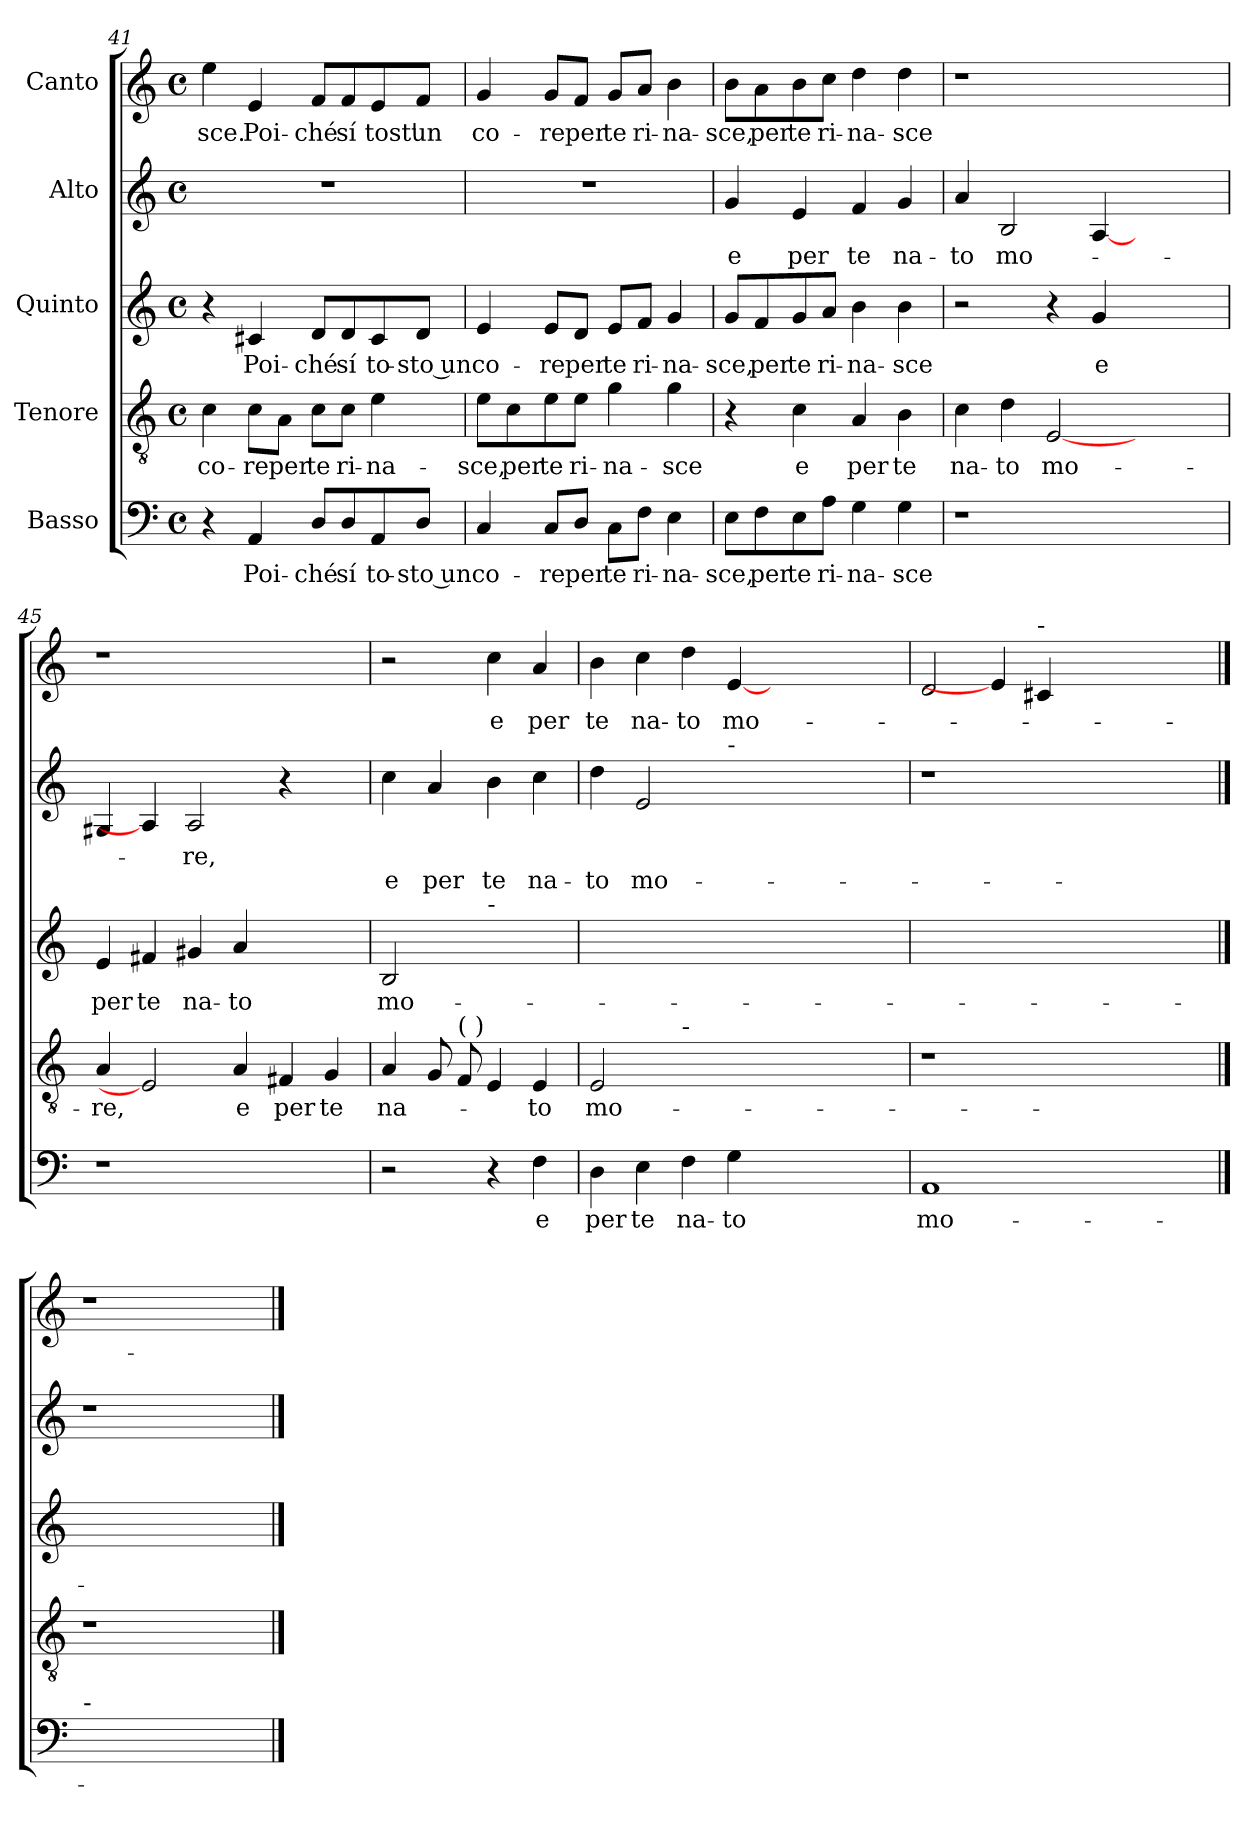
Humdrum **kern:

**kern	**text	**kern	**text	**kern	**text	**kern	**text	**text	**kern	**text
*part5	*part5	*part4	*part4	*part3	*part3	*part2	*part2	*part2	*part1	*part1
*staff5	*staff5	*staff4	*staff4	*staff3	*staff3	*staff2	*staff2	*staff2	*staff1	*staff1
*I"Basso	*	*I"Tenore	*	*I"Quinto	*	*I"Alto	*	*	*I"Canto	*
!!LO:PB:g=z
*clefF4	*	*clefGv2	*	*clefG2	*	*clefG2	*	*	*clefG2	*
*k[]	*	*k[]	*	*k[]	*	*k[]	*	*	*k[]	*
*M4/4	*	*M4/4	*	*M4/4	*	*M4/4	*	*	*M4/4	*
*met(c)	*	*met(c)	*	*met(c)	*	*met(c)	*	*	*met(c)	*
=41	=41	=41	=41	=41	=41	=41	=41	=41	=41	=41
!	!	!	!LO:LY:b	!	!	!	!	!	!	!LO:LY:b
4r	.	4c\	co-	4r	.	1r	.	.	4ee\	-sce.
!	!LO:LY:b	!	!LO:LY:b	!	!LO:LY:b	!	!	!	!	!LO:LY:b
4AA/	Poi-	8c\L	-re	4c#X/	Poi-	.	.	.	4e/	Poi-
!	!	!	!LO:LY:b	!	!	!	!	!	!	!
.	.	8A\J	per	.	.	.	.	.	.	.
!	!LO:LY:b	!	!LO:LY:b	!	!LO:LY:b	!	!	!	!	!LO:LY:b
8D/L	-ché	8c\L	te	8d/L	-ché	.	.	.	8f/L	-ché
!	!LO:LY:b	!	!LO:LY:b	!	!LO:LY:b	!	!	!	!	!LO:LY:b
8D/	sí	8c\J	ri-	8d/	sí	.	.	.	8f/	sí
!	!LO:LY:b	!	!LO:LY:b	!	!LO:LY:b	!	!	!	!	!LO:LY:b
8AA/	to-	4e\	-na-	8c#i/	to-	.	.	.	8e/	tost'
!	!LO:LY:b	!	!	!	!LO:LY:b	!	!	!	!	!LO:LY:b
8D/J	-sto un	.	.	8d/J	-sto un	.	.	.	8f/J	un
=42	=42	=42	=42	=42	=42	=42	=42	=42	=42	=42
!	!LO:LY:b	!	!LO:LY:b	!	!LO:LY:b	!	!	!	!	!LO:LY:b
4C/	co-	8e\L	-sce,	4e/	co-	1r	.	.	4g/	co-
!	!	!	!LO:LY:b	!	!	!	!	!	!	!
.	.	8c\	per	.	.	.	.	.	.	.
!	!LO:LY:b	!	!LO:LY:b	!	!LO:LY:b	!	!	!	!	!LO:LY:b
8C/L	-re	8e\	te	8e/L	-re	.	.	.	8g/L	-re
!	!LO:LY:b	!	!LO:LY:b	!	!LO:LY:b	!	!	!	!	!LO:LY:b
8D/J	per	8e\J	ri-	8d/J	per	.	.	.	8f/J	per
!	!LO:LY:b	!	!LO:LY:b	!	!LO:LY:b	!	!	!	!	!LO:LY:b
8C\L	te	4g\	-na-	8e/L	te	.	.	.	8g/L	te
!	!LO:LY:b	!	!	!	!LO:LY:b	!	!	!	!	!LO:LY:b
8F\J	ri-	.	.	8f/J	ri-	.	.	.	8a/J	ri-
!	!LO:LY:b	!	!LO:LY:b	!	!LO:LY:b	!	!	!	!	!LO:LY:b
4E\	-na-	4g\	-sce	4g/	-na-	.	.	.	4b\	-na-
=43	=43	=43	=43	=43	=43	=43	=43	=43	=43	=43
!	!LO:LY:b	!	!	!	!LO:LY:b	!	!LO:LY:b	!	!	!LO:LY:b
8E\L	-sce,	4r	.	8g/L	-sce,	4g/	e	.	8b\L	-sce,
!	!LO:LY:b	!	!	!	!LO:LY:b	!	!	!	!	!LO:LY:b
8F\	per	.	.	8f/	per	.	.	.	8a\	per
!	!LO:LY:b	!	!LO:LY:b	!	!LO:LY:b	!	!LO:LY:b	!	!	!LO:LY:b
8E\	te	4c\	e	8g/	te	4e/	per	.	8b\	te
!	!LO:LY:b	!	!	!	!LO:LY:b	!	!	!	!	!LO:LY:b
8A\J	ri-	.	.	8a/J	ri-	.	.	.	8cc\J	ri-
!	!LO:LY:b	!	!LO:LY:b	!	!LO:LY:b	!	!LO:LY:b	!	!	!LO:LY:b
4G\	-na-	4A/	per	4b\	-na-	4f/	te	.	4dd\	-na-
!	!LO:LY:b	!	!LO:LY:b	!	!LO:LY:b	!	!LO:LY:b	!	!	!LO:LY:b
4G\	-sce	4B\	te	4b\	-sce	4g/	na-	.	4dd\	-sce
!!LO:LB:g=z
=44	=44	=44	=44	=44	=44	=44	=44	=44	=44	=44
!	!	!	!LO:LY:b	!	!	!	!LO:LY:b	!	!	!
1r	.	4c\	na-	2r	.	4a/	-to	.	1r	.
!	!	!	!LO:LY:b	!	!	!	!LO:LY:b	!	!	!
.	.	4d\	-to	.	.	2B/	mo-	.	.	.
!	!	!	!LO:LY:b	!	!	!	!	!	!	!
.	.	[2E	mo-	4r	.	.	.	.	.	.
!	!	!	!	!	!LO:LY:b	!	!	!	!	!
.	.	.	.	4g/	e	[4A/	.	.	.	.
2ryy	.	2ryy	.	2ryy	.	4ryy	.	.	2ryy	.
.	.	.	.	.	.	4ryy	.	.	.	.
!!LO:LB:g=z
=45	=45	=45	=45	=45	=45	=45	=45	=45	=45	=45
!	!	!	!LO:LY:b	!	!LO:LY:b	!	!	!	!	!
1r	.	4A/	-re,	4e/	per	4G#X/	.	.	1r	.
!	!	!	!	!	!LO:LY:b	!	!	!	!	!
.	.	2E]	.	4f#X/	te	4A/]	.	.	.	.
!	!	!	!	!	!LO:LY:b	!	!LO:LY:b	!	!	!
.	.	.	.	4g#X/	na-	2A/	-re,	.	.	.
!	!	!	!LO:LY:b	!	!LO:LY:b	!	!	!	!	!
.	.	4A/	e	4a/	-to	.	.	.	.	.
!	!	!	!LO:LY:b	!	!	!	!	!	!	!
2ryy	.	4F#X/	per	2ryy	.	4r	.	.	2ryy	.
!	!	!	!LO:LY:b	!	!	!	!	!	!	!
.	.	4G/	te	.	.	4ryy	.	.	.	.
=46	=46	=46	=46	=46	=46	=46	=46	=46	=46	=46
!	!	!	!LO:LY:b	!	!LO:LY:b	!	!	!LO:LY:b	!	!
2r	.	4A/	na-	2B/	mo-	4cc\	.	e	2r	.
!	!	!	!	!	!	!	!	!LO:LY:b	!	!
.	.	8G/	.	.	.	4a/	.	per	.	.
!	!	!LO:TX:a:t=(  )	!	!	!	!	!	!	!	!
.	.	8F/	.	.	.	.	.	.	.	.
!	!	!	!	!LO:TX:a:t=-	!	!	!	!	!	!
!	!	!	!	!	!LO:LY:b	!	!	!LO:LY:b	!	!LO:LY:b
4r	.	4E/	.	[2A/yy	-re.	4b\	.	te	4cc\	e
!	!LO:LY:b	!	!LO:LY:b	!	!	!	!	!LO:LY:b	!	!LO:LY:b
4F\	e	4E/	-to	.	.	4cc\	.	na-	4a/	per
=47	=47	=47	=47	=47	=47	=47	=47	=47	=47	=47
!	!LO:LY:b	!	!LO:LY:b	!	!	!	!	!LO:LY:b	!	!LO:LY:b
4D\	per	2E/	mo-	1Ayy]	.	4dd\	.	-to	4b\	te
!	!LO:LY:b	!	!	!	!	!	!	!LO:LY:b	!	!LO:LY:b
4E\	te	.	.	.	.	2e/	.	mo-	4cc\	na-
!	!	!LO:TX:a:t=-	!	!	!	!	!	!	!	!
!	!LO:LY:b	!	!LO:LY:b	!	!	!	!	!	!	!LO:LY:b
4F\	na-	[2Dyy	-re.	.	.	.	.	.	4dd\	-to
!	!	!	!	!	!	!LO:TX:a:t=-	!	!	!	!
!	!LO:LY:b	!	!	!	!	!	!	!LO:LY:b	!	!LO:LY:b
4G\	-to	.	.	.	.	[4f#Xyy	.	-re.	[4e/	mo-
2.ryy	.	2ryy	.	2.ryy	.	2.ryy	.	.	4ryy	.
.	.	.	.	.	.	.	.	.	2ryy	.
.	.	4ryy	.	.	.	.	.	.	.	.
=48	=48	=48	=48	=48	=48	=48	=48	=48	=48	=48
!	!LO:LY:b	!	!	!	!	!	!	!	!	!
1AA	mo-	1r	.	1Ayy	.	1r	.	.	2d/	.
.	.	.	.	.	.	.	.	.	4e/]	.
!	!	!	!	!	!	!	!	!	!LO:TX:a:t=-	!
.	.	.	.	.	.	.	.	.	4c#X/	.
!	!	!	!	!	!	!	!	!	!	!LO:LY:b
2.ryy	.	2Dyy]	.	2.ryy	.	2.f#yy]	.	.	[4dyy	-re.
.	.	.	.	.	.	.	.	.	2ryy	.
.	.	4ryy	.	.	.	.	.	.	.	.
==49	==49	==49	==49	==49	==49	==49	==49	==49	==49	==49
!LO:TX:a:t=-	!	!	!	!	!	!	!	!	!	!
!	!LO:LY:b	!	!	!	!	!	!	!	!	!
1Dyy	-re.	1r	.	1Ayy	.	1r	.	.	1r	.
2.ryy	.	2.ryy	.	2.ryy	.	2.ryy	.	.	2.dyy]	.
==	==	==	==	==	==	==	==	==	==	==
*-	*-	*-	*-	*-	*-	*-	*-	*-	*-	*-
